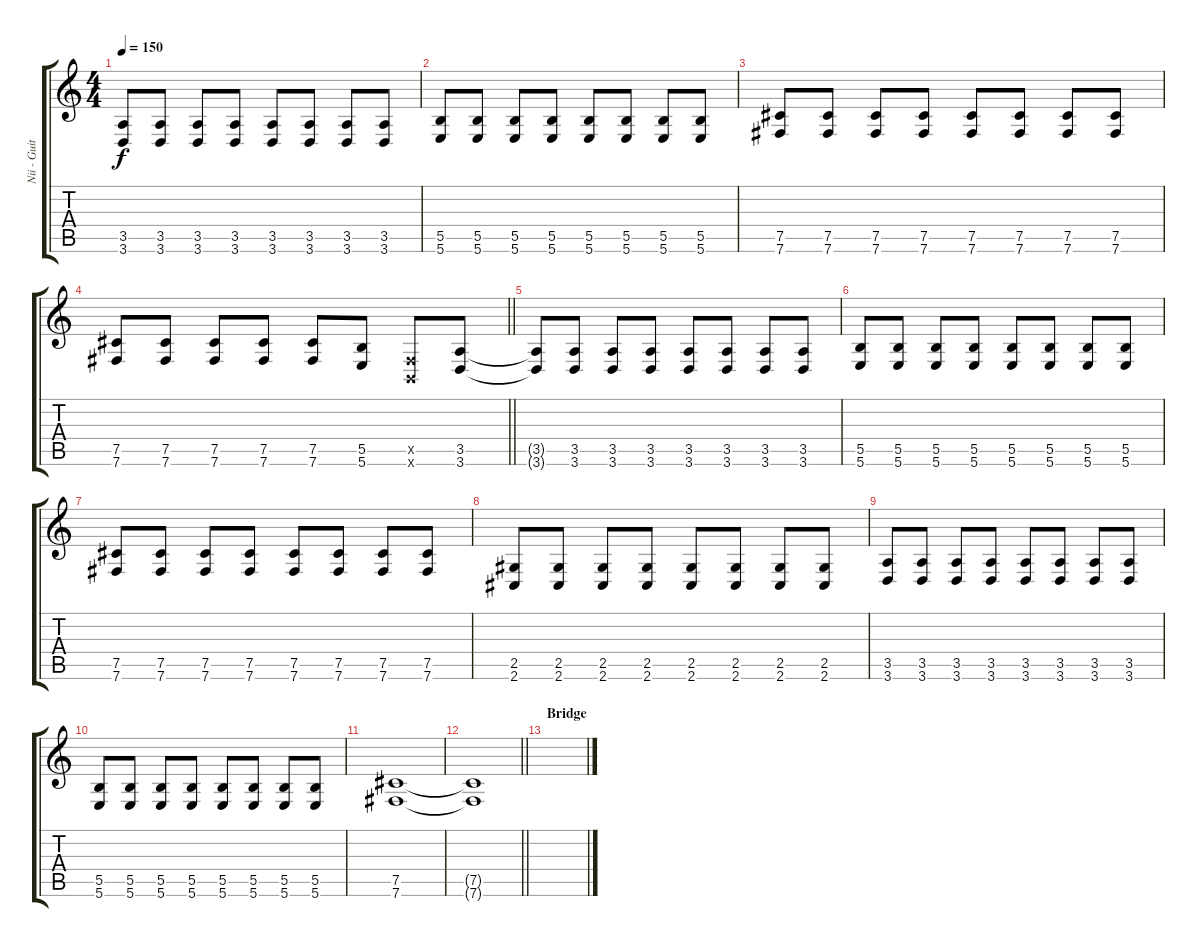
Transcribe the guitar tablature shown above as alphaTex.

\track ("Nii - Guitar 1" "Nii - Guit") {instrument distortionguitar}
\staff {score tabs}
\tuning (Db4 Ab3 E3 B2 Gb2 B1) {hide}
\ts (4 4)
\tempo 150
\clef g2
\ks c
(3.5 3.6).8{dy f} (3.5 3.6).8 (3.5 3.6).8 (3.5 3.6).8 (3.5 3.6).8 (3.5 3.6).8 (3.5 3.6).8 (3.5 3.6).8 |
(5.5 5.6).8 (5.5 5.6).8 (5.5 5.6).8 (5.5 5.6).8 (5.5 5.6).8 (5.5 5.6).8 (5.5 5.6).8 (5.5 5.6).8 |
(7.5 7.6).8 (7.5 7.6).8 (7.5 7.6).8 (7.5 7.6).8 (7.5 7.6).8 (7.5 7.6).8 (7.5 7.6).8 (7.5 7.6).8 |
\barLineRight lightlight
(7.5 7.6).8 (7.5 7.6).8 (7.5 7.6).8 (7.5 7.6).8 (7.5 7.6).8 (5.5 5.6).8 (0.5{x} 0.6{x}).8 (3.5 3.6).8 |
\section ("" "")
(3.5{t} 3.6{t}).8 (3.5 3.6).8 (3.5 3.6).8 (3.5 3.6).8 (3.5 3.6).8 (3.5 3.6).8 (3.5 3.6).8 (3.5 3.6).8 |
(5.5 5.6).8 (5.5 5.6).8 (5.5 5.6).8 (5.5 5.6).8 (5.5 5.6).8 (5.5 5.6).8 (5.5 5.6).8 (5.5 5.6).8 |
(7.5 7.6).8 (7.5 7.6).8 (7.5 7.6).8 (7.5 7.6).8 (7.5 7.6).8 (7.5 7.6).8 (7.5 7.6).8 (7.5 7.6).8 |
(2.5 2.6).8 (2.5 2.6).8 (2.5 2.6).8 (2.5 2.6).8 (2.5 2.6).8 (2.5 2.6).8 (2.5 2.6).8 (2.5 2.6).8 |
(3.5 3.6).8 (3.5 3.6).8 (3.5 3.6).8 (3.5 3.6).8 (3.5 3.6).8 (3.5 3.6).8 (3.5 3.6).8 (3.5 3.6).8 |
(5.5 5.6).8 (5.5 5.6).8 (5.5 5.6).8 (5.5 5.6).8 (5.5 5.6).8 (5.5 5.6).8 (5.5 5.6).8 (5.5 5.6).8 |
(7.5 7.6).1 |
\barLineRight lightlight
(7.5{t} 7.6{t}).1 |
\section ("" "Bridge")
